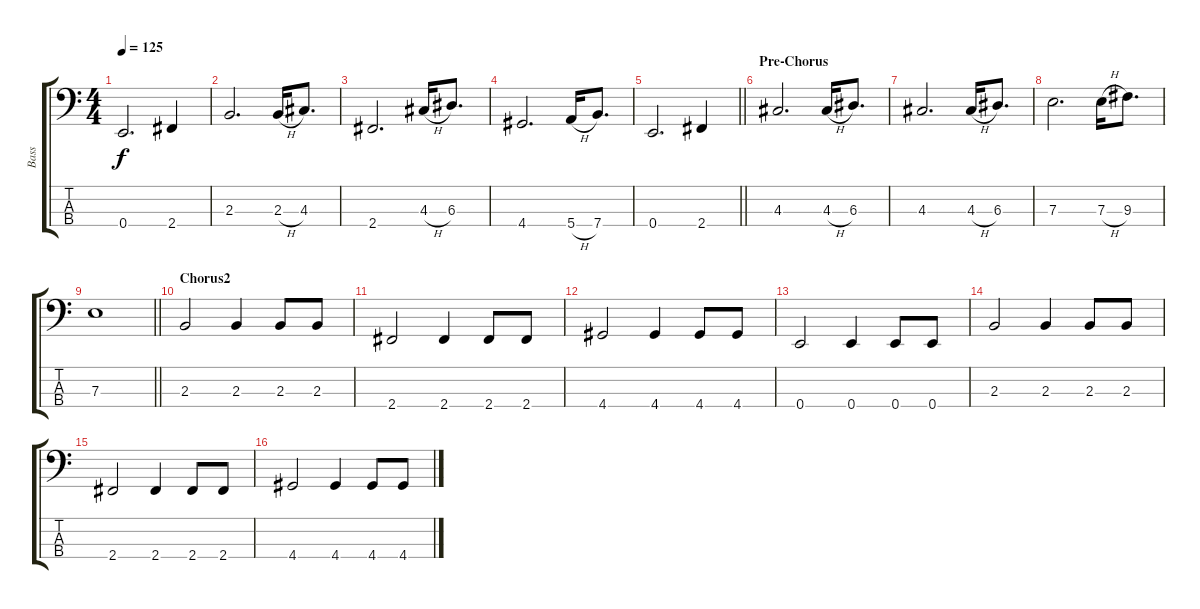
\track ("Bass" "Bass") {instrument electricbassfinger}
\staff {score tabs}
\tuning (G2 D2 A1 E1) {hide}
\ts (4 4)
\tempo 125
\clef f4
\ks c
0.4.2{d dy f} 2.4.4 |
2.3.2{d} 2.3{h}.16 4.3.8{d} |
2.4.2{d} 4.3{h}.16 6.3.8{d} |
4.4.2{d} 5.4{h}.16 7.4.8{d} |
\barLineRight lightlight
0.4.2{d} 2.4.4 |
\section ("" "Pre-Chorus")
4.3.2{d} 4.3{h}.16 6.3.8{d} |
4.3.2{d} 4.3{h}.16 6.3.8{d} |
7.3.2{d} 7.3{h}.16 9.3.8{d} |
\barLineRight lightlight
7.3.1 |
\section ("" "Chorus2")
2.3.2 2.3.4 2.3.8 2.3.8 |
2.4.2 2.4.4 2.4.8 2.4.8 |
4.4.2 4.4.4 4.4.8 4.4.8 |
0.4.2 0.4.4 0.4.8 0.4.8 |
2.3.2 2.3.4 2.3.8 2.3.8 |
2.4.2 2.4.4 2.4.8 2.4.8 |
4.4.2 4.4.4 4.4.8 4.4.8
